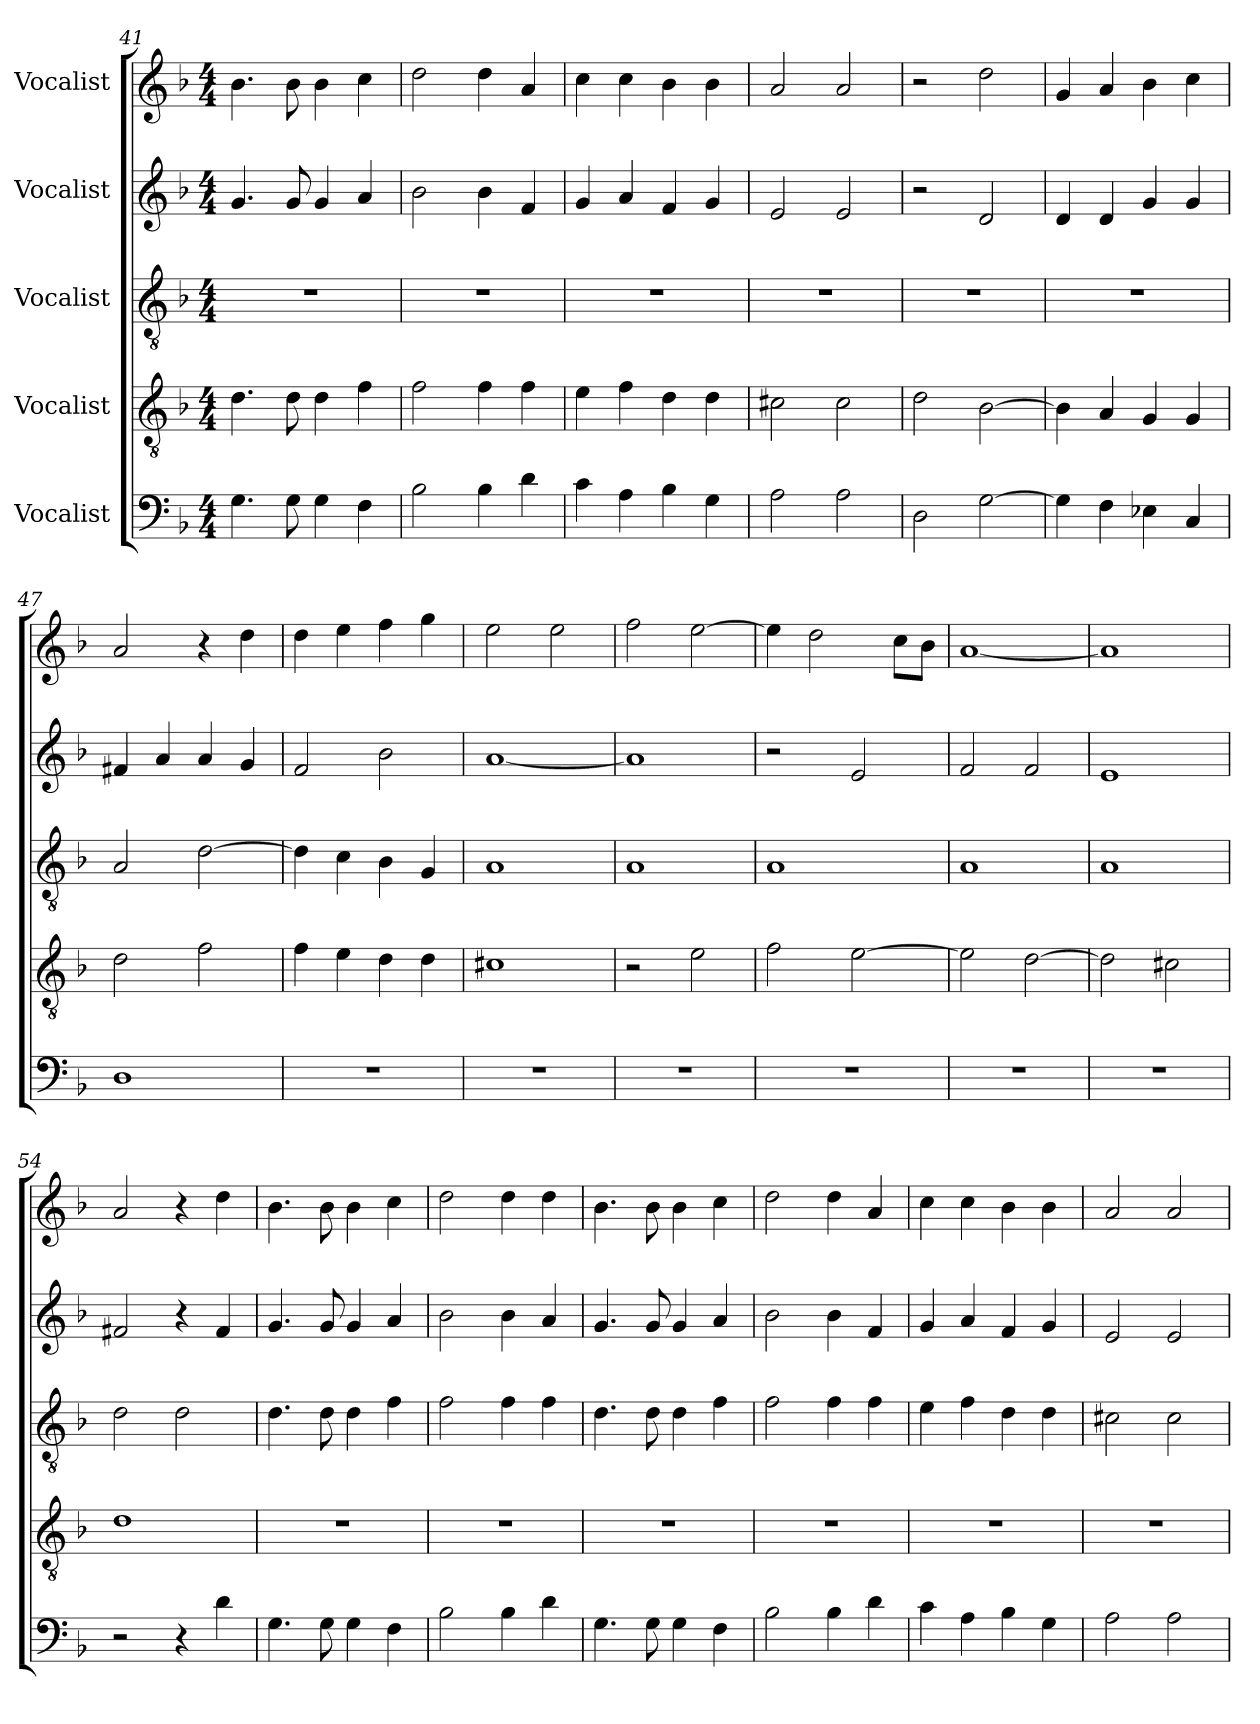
**kern	**kern	**kern	**kern	**kern
*part5	*part4	*part3	*part2	*part1
*staff5	*staff4	*staff3	*staff2	*staff1
*I"Vocalist	*I"Vocalist	*I"Vocalist	*I"Vocalist	*I"Vocalist
*clefF4	*clefGv2	*clefGv2	*clefG2	*clefG2
*k[b-]	*k[b-]	*k[b-]	*k[b-]	*k[b-]
*M4/4	*M4/4	*M4/4	*M4/4	*M4/4
=41	=41	=41	=41	=41
4.G\	4.d\	1r	4.g/	4.b-\
8G\	8d\	.	8g/	8b-\
4G\	4d\	.	4g/	4b-\
4F\	4f\	.	4a/	4cc\
=42	=42	=42	=42	=42
2B-\	2f\	1r	2b-\	2dd\
4B-\	4f\	.	4b-\	4dd\
4d\	4f\	.	4f/	4a/
=43	=43	=43	=43	=43
4c\	4e\	1r	4g/	4cc\
4A\	4f\	.	4a/	4cc\
4B-\	4d\	.	4f/	4b-\
4G\	4d\	.	4g/	4b-\
=44	=44	=44	=44	=44
2A\	2c#X\	1r	2e/	2a/
2A\	2c#\	.	2e/	2a/
=45	=45	=45	=45	=45
2D\	2d\	1r	2r	2r
[2G\	[2B-\	.	2d/	2dd\
=46	=46	=46	=46	=46
4G\]	4B-\]	1r	4d/	4g/
4F\	4A/	.	4d/	4a/
4E-X\	4G/	.	4g/	4b-\
4C/	4G/	.	4g/	4cc\
=47	=47	=47	=47	=47
1D	2d\	2A/	4f#X/	2a/
.	.	.	4a/	.
.	2f\	[2d\	4a/	4r
.	.	.	4g/	4dd\
=48	=48	=48	=48	=48
1r	4f\	4d\]	2f/	4dd\
.	4e\	4c\	.	4ee\
.	4d\	4B-\	2b-\	4ff\
.	4d\	4G/	.	4gg\
=49	=49	=49	=49	=49
1r	1c#X	1A	[1a	2ee\
.	.	.	.	2ee\
=50	=50	=50	=50	=50
1r	2r	1A	1a]	2ff\
.	2e\	.	.	[2ee\
=51	=51	=51	=51	=51
1r	2f\	1A	2r	4ee\]
.	.	.	.	2dd\
.	[2e\	.	2e/	.
.	.	.	.	8cc\L
.	.	.	.	8b-\J
=52	=52	=52	=52	=52
1r	2e\]	1A	2f/	[1a
.	[2d\	.	2f/	.
=53	=53	=53	=53	=53
1r	2d\]	1A	1e	1a]
.	2c#X\	.	.	.
=54	=54	=54	=54	=54
2r	1d	2d\	2f#X/	2a/
4r	.	2d\	4r	4r
4d\	.	.	4f#/	4dd\
=55	=55	=55	=55	=55
4.G\	1r	4.d\	4.g/	4.b-\
8G\	.	8d\	8g/	8b-\
4G\	.	4d\	4g/	4b-\
4F\	.	4f\	4a/	4cc\
=56	=56	=56	=56	=56
2B-\	1r	2f\	2b-\	2dd\
4B-\	.	4f\	4b-\	4dd\
4d\	.	4f\	4a/	4dd\
=57	=57	=57	=57	=57
4.G\	1r	4.d\	4.g/	4.b-\
8G\	.	8d\	8g/	8b-\
4G\	.	4d\	4g/	4b-\
4F\	.	4f\	4a/	4cc\
=58	=58	=58	=58	=58
2B-\	1r	2f\	2b-\	2dd\
4B-\	.	4f\	4b-\	4dd\
4d\	.	4f\	4f/	4a/
=59	=59	=59	=59	=59
4c\	1r	4e\	4g/	4cc\
4A\	.	4f\	4a/	4cc\
4B-\	.	4d\	4f/	4b-\
4G\	.	4d\	4g/	4b-\
=60	=60	=60	=60	=60
2A\	1r	2c#X\	2e/	2a/
2A\	.	2c#\	2e/	2a/
=	=	=	=	=
*-	*-	*-	*-	*-
